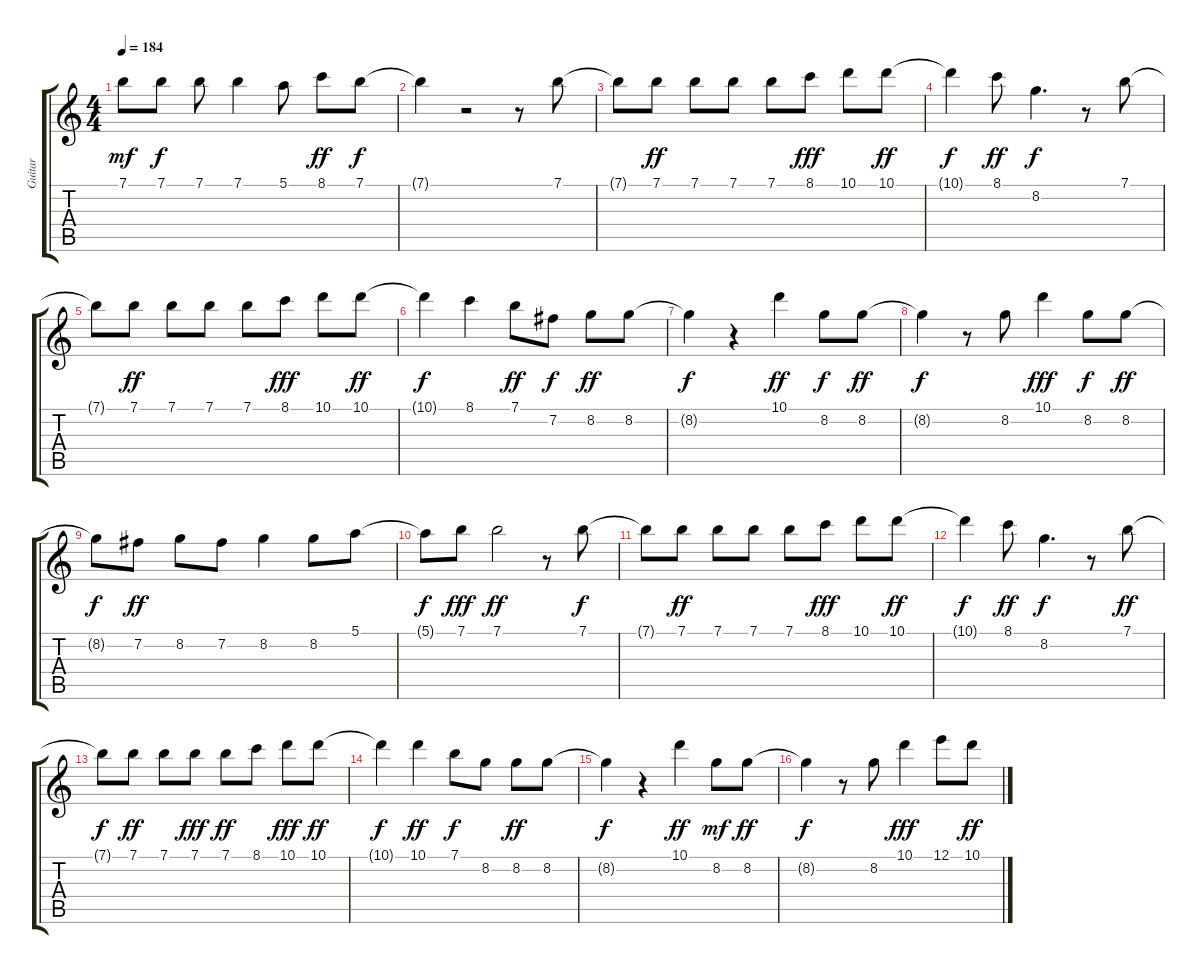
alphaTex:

\track ("Guitar" "Guitar") {instrument overdrivenguitar}
\staff {score tabs}
\tuning (E4 B3 G3 D3 A2 D2) {hide}
\ts (4 4)
\tempo 184
\clef g2
\ks c
7.1.8{dy mf} 7.1.8{dy f} 7.1.8 7.1.4 5.1.8 8.1.8{dy ff} 7.1.8{dy f} |
7.1{t}.4 r.2 r.8 7.1.8 |
7.1{t}.8 7.1.8{dy ff} 7.1.8 7.1.8 7.1.8 8.1.8{dy fff} 10.1.8 10.1.8{dy ff} |
10.1{t}.4{dy f} 8.1.8{dy ff} 8.2.4{d dy f} r.8 7.1.8 |
7.1{t}.8 7.1.8{dy ff} 7.1.8 7.1.8 7.1.8 8.1.8{dy fff} 10.1.8 10.1.8{dy ff} |
10.1{t}.4{dy f} 8.1.4 7.1.8{dy ff} 7.2.8{dy f} 8.2.8{dy ff} 8.2.8 |
8.2{t}.4{dy f} r.4 10.1.4{dy ff} 8.2.8{dy f} 8.2.8{dy ff} |
8.2{t}.4{dy f} r.8 8.2.8 10.1.4{dy fff} 8.2.8{dy f} 8.2.8{dy ff} |
8.2{t}.8{dy f} 7.2.8{dy ff} 8.2.8 7.2.8 8.2.4 8.2.8 5.1.8 |
5.1{t}.8{dy f} 7.1.8{dy fff} 7.1.2{dy ff} r.8 7.1.8{dy f} |
7.1{t}.8 7.1.8{dy ff} 7.1.8 7.1.8 7.1.8 8.1.8{dy fff} 10.1.8 10.1.8{dy ff} |
10.1{t}.4{dy f} 8.1.8{dy ff} 8.2.4{d dy f} r.8 7.1.8{dy ff} |
7.1{t}.8{dy f} 7.1.8{dy ff} 7.1.8 7.1.8{dy fff} 7.1.8{dy ff} 8.1.8 10.1.8{dy fff} 10.1.8{dy ff} |
10.1{t}.4{dy f} 10.1.4{dy ff} 7.1.8{dy f} 8.2.8 8.2.8{dy ff} 8.2.8 |
8.2{t}.4{dy f} r.4 10.1.4{dy ff} 8.2.8{dy mf} 8.2.8{dy ff} |
8.2{t}.4{dy f} r.8 8.2.8 10.1.4{dy fff} 12.1.8 10.1.8{dy ff}
